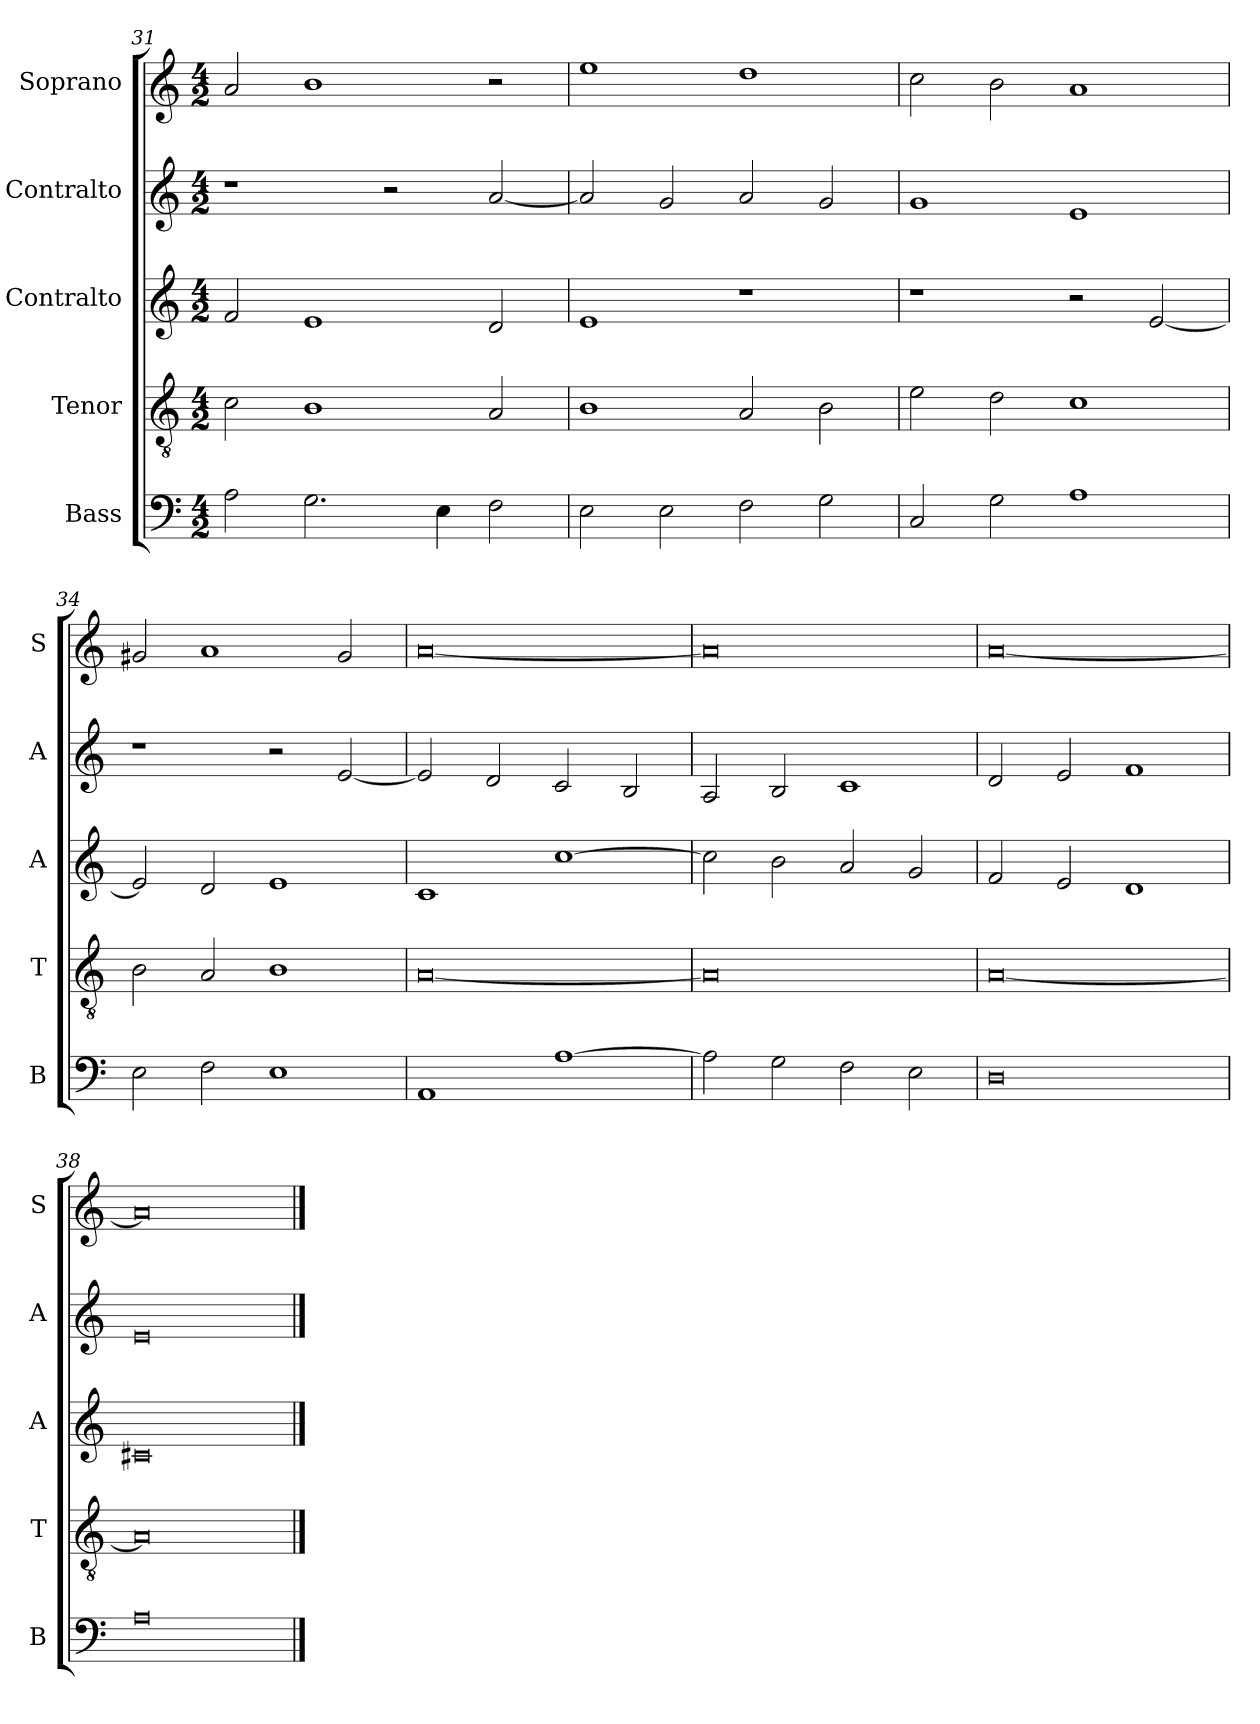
**kern	**kern	**kern	**kern	**kern
*part5	*part4	*part3	*part2	*part1
*staff5	*staff4	*staff3	*staff2	*staff1
*I"Bass	*I"Tenor	*I"Contralto	*I"Contralto	*I"Soprano
*I'B	*I'T	*I'A	*I'A	*I'S
*clefF4	*clefGv2	*clefG2	*clefG2	*clefG2
*k[]	*k[]	*k[]	*k[]	*k[]
*A:aeo	*A:aeo	*A:aeo	*A:aeo	*A:aeo
*M4/2	*M4/2	*M4/2	*M4/2	*M4/2
=31	=31	=31	=31	=31
2A	2c	2f	1r	2a
2.G	1B	1e	.	1b
.	.	.	2r	.
4E	.	.	.	.
2F	2A	2d	[2a	2r
=32	=32	=32	=32	=32
2E	1B	1e	2a]	1ee
2E	.	.	2g	.
2F	2A	1r	2a	1dd
2G	2B	.	2g	.
=33	=33	=33	=33	=33
2C	2e	1r	1g	2cc
2G	2d	.	.	2b
1A	1c	2r	1e	1a
.	.	[2e	.	.
=34	=34	=34	=34	=34
2E	2B	2e]	1r	2g#X
2F	2A	2d	.	1a
1E	1B	1e	2r	.
.	.	.	[2e	2g#
=35	=35	=35	=35	=35
1AA	[0A	1c	2e]	[0a
.	.	.	2d	.
[1A	.	[1cc	2c	.
.	.	.	2B	.
=36	=36	=36	=36	=36
2A]	0A]	2cc]	2A	0a]
2G	.	2b	2B	.
2F	.	2a	1c	.
2E	.	2g	.	.
=37	=37	=37	=37	=37
0D	[0A	2f	2d	[0a
.	.	2e	2e	.
.	.	1d	1f	.
=38	=38	=38	=38	=38
0A	0A]	0c#X	0e	0a]
==	==	==	==	==
*-	*-	*-	*-	*-
